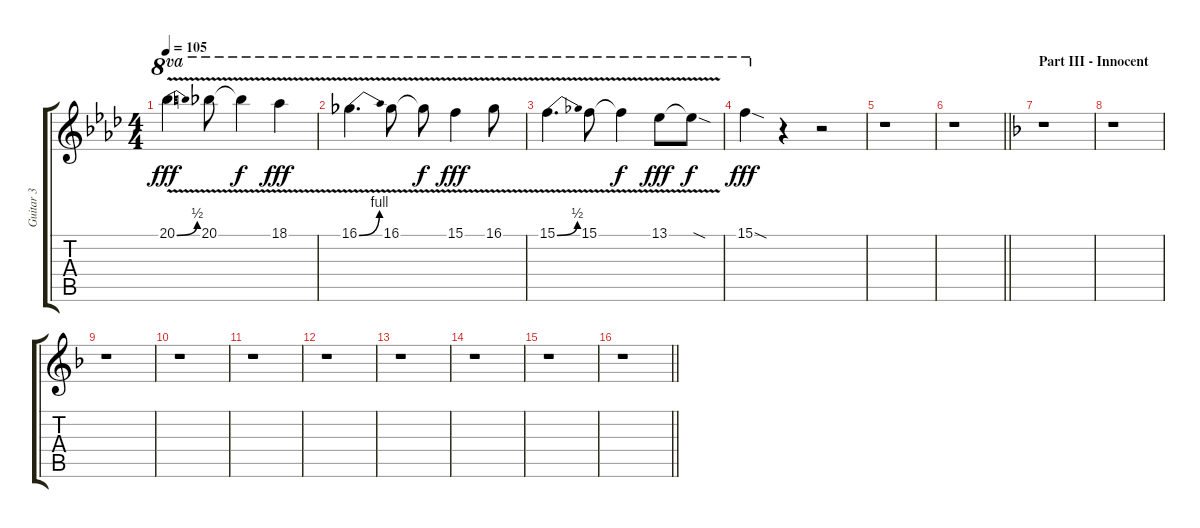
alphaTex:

\track ("Guitar 3" "Guitar 3") {instrument distortionguitar}
\staff {score tabs}
\tuning (D4 A3 F3 C3 G2 D2) {hide}
\ts (4 4)
\tempo 105
\clef g2
\ks fminor
20.1{be (bend 0 0 60 2) v}.4{d ot 8va dy fff} 20.1{v}.8{ot 8va} 20.1{t}.4{ot 8va dy f} 18.1{v}.4{ot 8va dy fff} |
16.1{be (bend 0 0 60 4) v}.4{d ot 8va} 16.1{v}.8{ot 8va} 16.1{t}.8{ot 8va dy f} 15.1{v}.4{ot 8va dy fff} 16.1{v}.8{ot 8va} |
15.1{be (bend 0 0 60 2) v}.4{d ot 8va} 15.1{v}.8{ot 8va} 15.1{t}.4{ot 8va dy f} 13.1{v}.8{ot 8va dy fff} 13.1{sod t}.8{ot 8va dy f} |
15.1{sod}.4{ot 8va dy fff} r.4 r.2 |
r.1 |
\barLineRight lightlight
r.1 |
\section ("" "Part III - Innocent")
\ks dminor
r.1 |
r.1 |
r.1 |
r.1 |
r.1 |
r.1 |
r.1 |
r.1 |
r.1 |
\barLineRight lightlight
r.1
